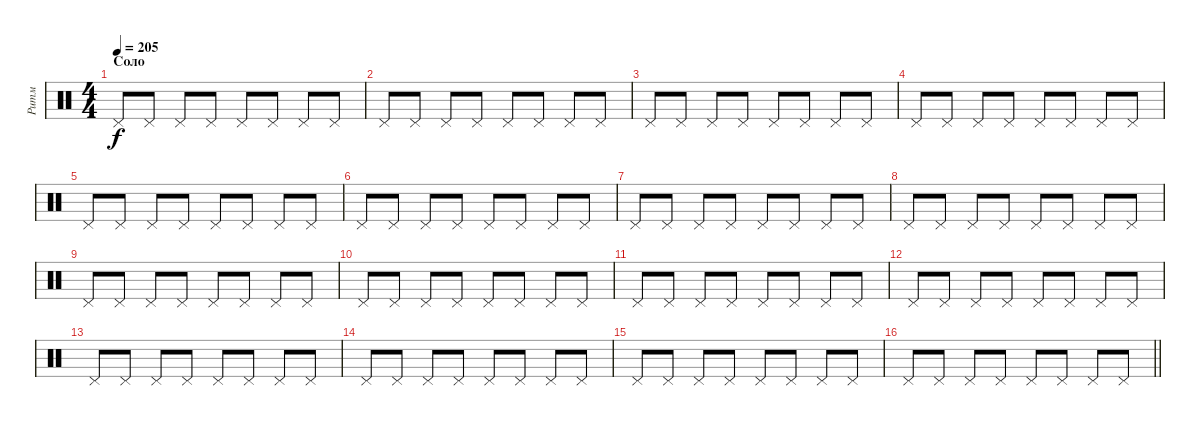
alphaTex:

\track ("Ритм" "Ритм") {instrument percussion}
\staff {score}
\articulation defaults
\ts (4 4)
\section ("" "Соло")
\tempo 205
\clef neutral
\ks c "Pedal Hi-Hat (hit)".8{dy f} "Pedal Hi-Hat (hit)".8 "Pedal Hi-Hat (hit)".8 "Pedal Hi-Hat (hit)".8 "Pedal Hi-Hat (hit)".8 "Pedal Hi-Hat (hit)".8 "Pedal Hi-Hat (hit)".8 "Pedal Hi-Hat (hit)".8
|
"Pedal Hi-Hat (hit)".8 "Pedal Hi-Hat (hit)".8 "Pedal Hi-Hat (hit)".8 "Pedal Hi-Hat (hit)".8 "Pedal Hi-Hat (hit)".8 "Pedal Hi-Hat (hit)".8 "Pedal Hi-Hat (hit)".8 "Pedal Hi-Hat (hit)".8 |
"Pedal Hi-Hat (hit)".8 "Pedal Hi-Hat (hit)".8 "Pedal Hi-Hat (hit)".8 "Pedal Hi-Hat (hit)".8 "Pedal Hi-Hat (hit)".8 "Pedal Hi-Hat (hit)".8 "Pedal Hi-Hat (hit)".8 "Pedal Hi-Hat (hit)".8 |
"Pedal Hi-Hat (hit)".8 "Pedal Hi-Hat (hit)".8 "Pedal Hi-Hat (hit)".8 "Pedal Hi-Hat (hit)".8 "Pedal Hi-Hat (hit)".8 "Pedal Hi-Hat (hit)".8 "Pedal Hi-Hat (hit)".8 "Pedal Hi-Hat (hit)".8 |
"Pedal Hi-Hat (hit)".8 "Pedal Hi-Hat (hit)".8 "Pedal Hi-Hat (hit)".8 "Pedal Hi-Hat (hit)".8 "Pedal Hi-Hat (hit)".8 "Pedal Hi-Hat (hit)".8 "Pedal Hi-Hat (hit)".8 "Pedal Hi-Hat (hit)".8 |
"Pedal Hi-Hat (hit)".8 "Pedal Hi-Hat (hit)".8 "Pedal Hi-Hat (hit)".8 "Pedal Hi-Hat (hit)".8 "Pedal Hi-Hat (hit)".8 "Pedal Hi-Hat (hit)".8 "Pedal Hi-Hat (hit)".8 "Pedal Hi-Hat (hit)".8 |
"Pedal Hi-Hat (hit)".8 "Pedal Hi-Hat (hit)".8 "Pedal Hi-Hat (hit)".8 "Pedal Hi-Hat (hit)".8 "Pedal Hi-Hat (hit)".8 "Pedal Hi-Hat (hit)".8 "Pedal Hi-Hat (hit)".8 "Pedal Hi-Hat (hit)".8 |
"Pedal Hi-Hat (hit)".8 "Pedal Hi-Hat (hit)".8 "Pedal Hi-Hat (hit)".8 "Pedal Hi-Hat (hit)".8 "Pedal Hi-Hat (hit)".8 "Pedal Hi-Hat (hit)".8 "Pedal Hi-Hat (hit)".8 "Pedal Hi-Hat (hit)".8 |
"Pedal Hi-Hat (hit)".8 "Pedal Hi-Hat (hit)".8 "Pedal Hi-Hat (hit)".8 "Pedal Hi-Hat (hit)".8 "Pedal Hi-Hat (hit)".8 "Pedal Hi-Hat (hit)".8 "Pedal Hi-Hat (hit)".8 "Pedal Hi-Hat (hit)".8 |
"Pedal Hi-Hat (hit)".8 "Pedal Hi-Hat (hit)".8 "Pedal Hi-Hat (hit)".8 "Pedal Hi-Hat (hit)".8 "Pedal Hi-Hat (hit)".8 "Pedal Hi-Hat (hit)".8 "Pedal Hi-Hat (hit)".8 "Pedal Hi-Hat (hit)".8 |
"Pedal Hi-Hat (hit)".8 "Pedal Hi-Hat (hit)".8 "Pedal Hi-Hat (hit)".8 "Pedal Hi-Hat (hit)".8 "Pedal Hi-Hat (hit)".8 "Pedal Hi-Hat (hit)".8 "Pedal Hi-Hat (hit)".8 "Pedal Hi-Hat (hit)".8 |
"Pedal Hi-Hat (hit)".8 "Pedal Hi-Hat (hit)".8 "Pedal Hi-Hat (hit)".8 "Pedal Hi-Hat (hit)".8 "Pedal Hi-Hat (hit)".8 "Pedal Hi-Hat (hit)".8 "Pedal Hi-Hat (hit)".8 "Pedal Hi-Hat (hit)".8 |
"Pedal Hi-Hat (hit)".8 "Pedal Hi-Hat (hit)".8 "Pedal Hi-Hat (hit)".8 "Pedal Hi-Hat (hit)".8 "Pedal Hi-Hat (hit)".8 "Pedal Hi-Hat (hit)".8 "Pedal Hi-Hat (hit)".8 "Pedal Hi-Hat (hit)".8 |
"Pedal Hi-Hat (hit)".8 "Pedal Hi-Hat (hit)".8 "Pedal Hi-Hat (hit)".8 "Pedal Hi-Hat (hit)".8 "Pedal Hi-Hat (hit)".8 "Pedal Hi-Hat (hit)".8 "Pedal Hi-Hat (hit)".8 "Pedal Hi-Hat (hit)".8 |
"Pedal Hi-Hat (hit)".8 "Pedal Hi-Hat (hit)".8 "Pedal Hi-Hat (hit)".8 "Pedal Hi-Hat (hit)".8 "Pedal Hi-Hat (hit)".8 "Pedal Hi-Hat (hit)".8 "Pedal Hi-Hat (hit)".8 "Pedal Hi-Hat (hit)".8 |
\barLineRight lightlight "Pedal Hi-Hat (hit)".8 "Pedal Hi-Hat (hit)".8 "Pedal Hi-Hat (hit)".8 "Pedal Hi-Hat (hit)".8 "Pedal Hi-Hat (hit)".8 "Pedal Hi-Hat (hit)".8 "Pedal Hi-Hat (hit)".8 "Pedal Hi-Hat (hit)".8
